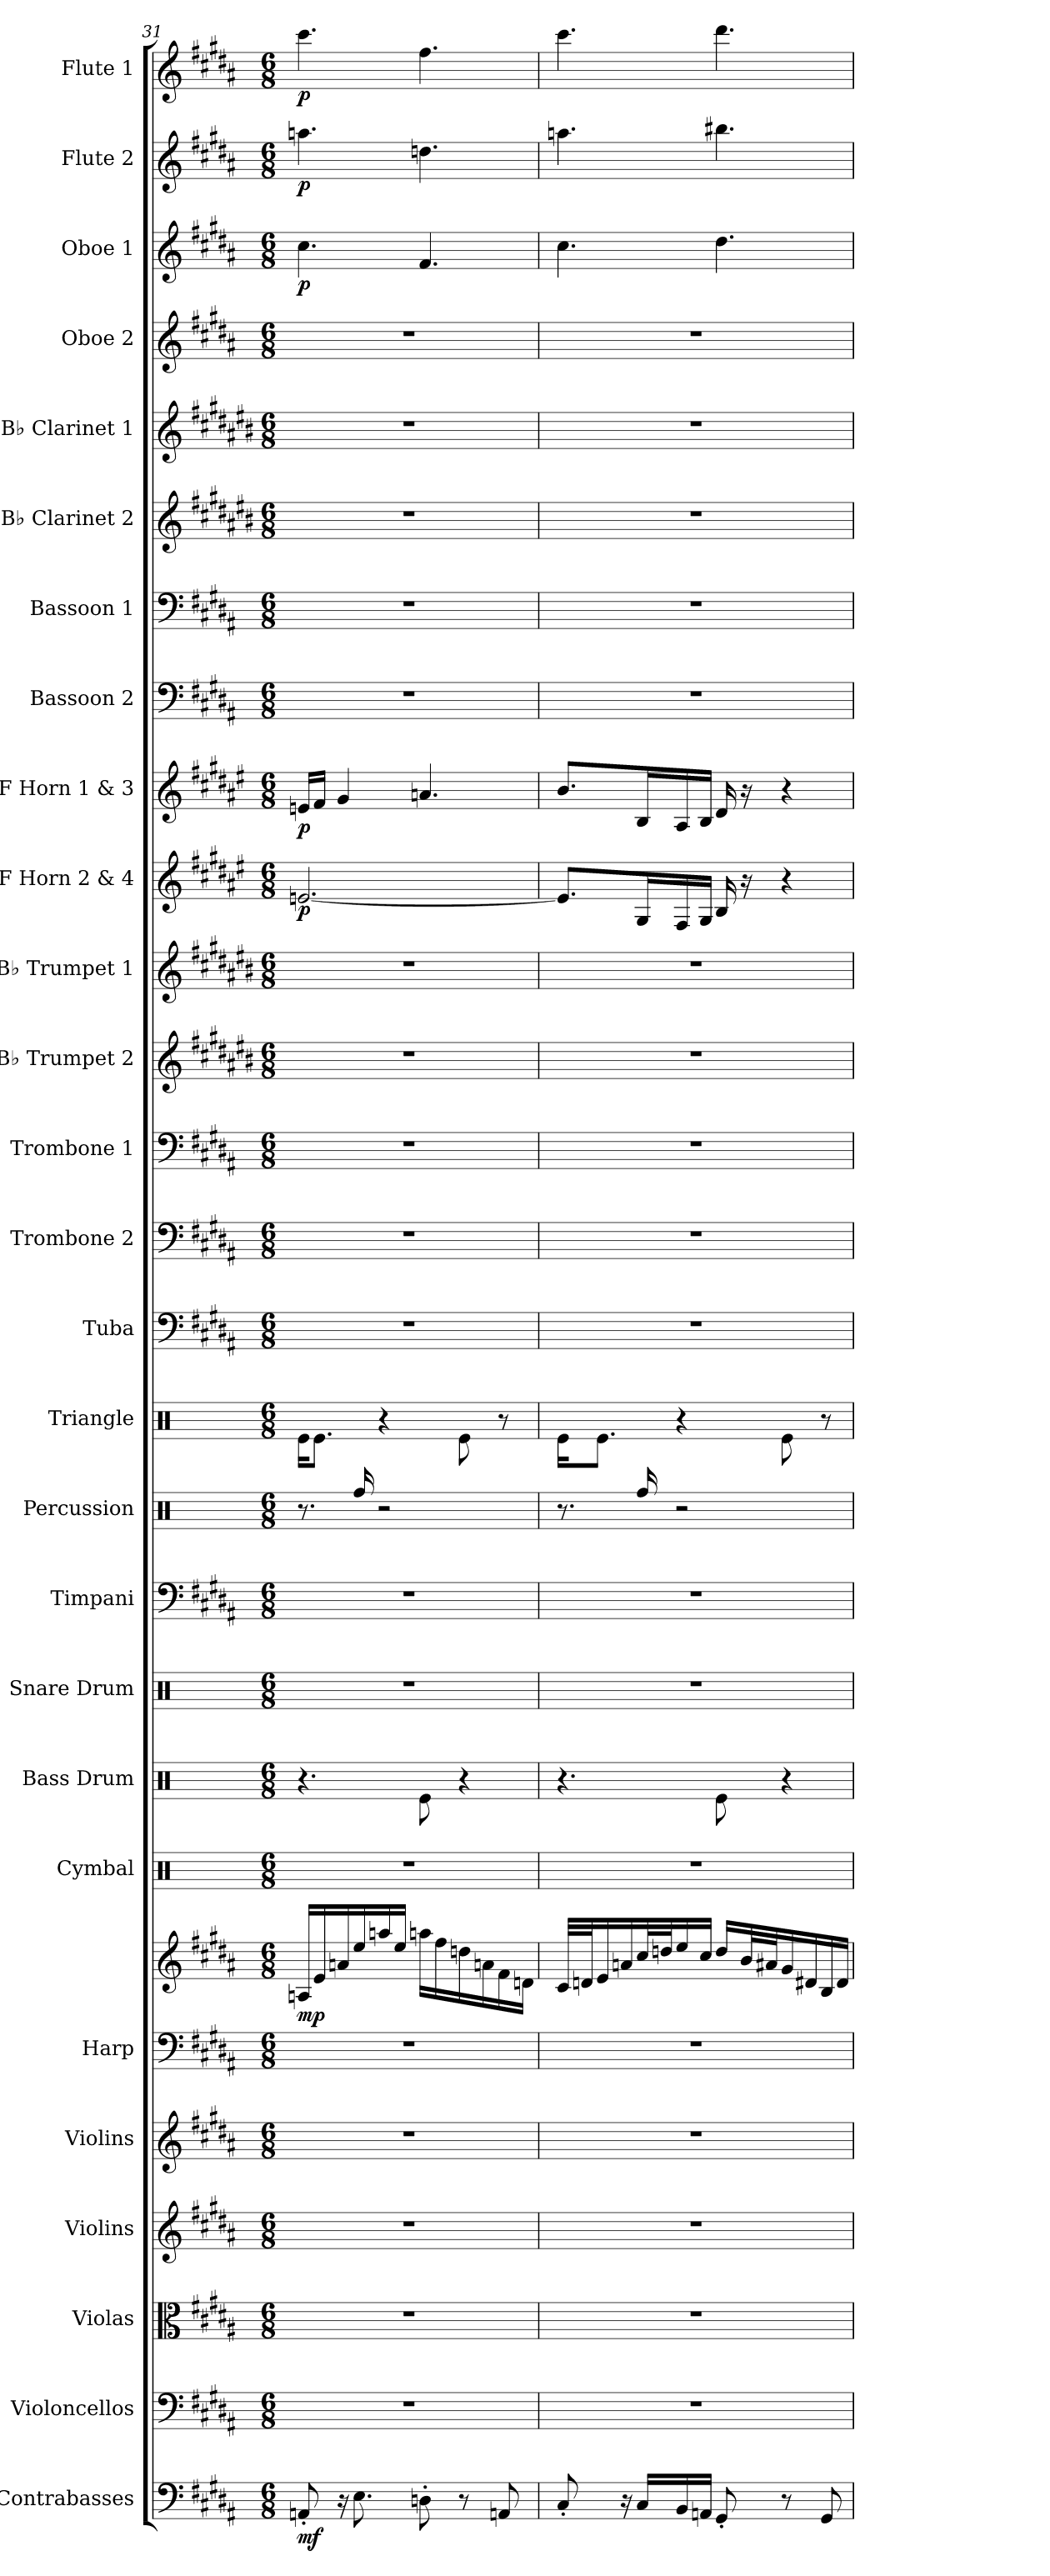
**kern	**dynam	**kern	**kern	**kern	**kern	**kern	**kern	**dynam	**kern	**kern	**kern	**kern	**kern	**kern	**kern	**kern	**kern	**kern	**kern	**kern	**dynam	**kern	**dynam	**kern	**kern	**kern	**kern	**kern	**kern	**dynam	**kern	**dynam	**kern	**dynam
*part27	*part27	*part26	*part25	*part24	*part23	*part22	*part22	*part22	*part21	*part20	*part19	*part18	*part17	*part16	*part15	*part14	*part13	*part12	*part11	*part10	*part10	*part9	*part9	*part8	*part7	*part6	*part5	*part4	*part3	*part3	*part2	*part2	*part1	*part1
*staff28	*staff28	*staff27	*staff26	*staff25	*staff24	*staff23	*staff22	*staff22/23	*staff21	*staff20	*staff19	*staff18	*staff17	*staff16	*staff15	*staff14	*staff13	*staff12	*staff11	*staff10	*staff10	*staff9	*staff9	*staff8	*staff7	*staff6	*staff5	*staff4	*staff3	*staff3	*staff2	*staff2	*staff1	*staff1
*I"Contrabasses	*	*I"Violoncellos	*I"Violas	*I"Violins	*I"Violins	*I"Harp	*	*	*I"Cymbal	*I"Bass Drum	*I"Snare Drum	*I"Timpani	*I"Percussion	*I"Triangle	*I"Tuba	*I"Trombone 2	*I"Trombone 1	*I"B♭ Trumpet 2	*I"B♭ Trumpet 1	*I"F Horn 2 &amp; 4	*	*I"F Horn 1 &amp; 3	*	*I"Bassoon 2	*I"Bassoon 1	*I"B♭ Clarinet 2	*I"B♭ Clarinet 1	*I"Oboe 2	*I"Oboe 1	*	*I"Flute 2	*	*I"Flute 1	*
*I'Cbs.	*	*I'Vcs.	*I'Vlas.	*I'Vlns.	*I'Vlns.	*I'Hrp.	*	*	*I'Cym.	*I'B. Dr.	*I'Sn. Dr.	*I'Timp.	*I'Perc.	*I'Trgl.	*I'Tba.	*I'Tbn. 2	*I'Tbn. 1	*I'B♭ Tpt. 2	*I'B♭ Tpt. 1	*I'F Hn. 2 4	*	*I'F Hn. 1 3	*	*I'Bsn. 2	*I'Bsn. 1	*I'B♭ Cl. 2	*I'B♭ Cl. 1	*I'Ob. 2	*I'Ob. 1	*	*I'Fl. 2	*	*I'Fl. 1	*
*clefF4	*	*clefF4	*clefC3	*clefG2	*clefG2	*clefF4	*clefG2	*	*clefX	*clefX	*clefX	*clefF4	*clefX	*clefX	*clefF4	*clefF4	*clefF4	*clefG2	*clefG2	*clefG2	*	*clefG2	*	*clefF4	*clefF4	*clefG2	*clefG2	*clefG2	*clefG2	*	*clefG2	*	*clefG2	*
*ITrd7c12	*	*	*	*	*	*	*	*	*	*	*	*	*	*	*	*	*	*ITrd1c2	*ITrd1c2	*ITrd4c7	*	*ITrd4c7	*	*	*	*ITrd1c2	*ITrd1c2	*	*	*	*	*	*	*
*k[f#c#g#d#a#]	*	*k[f#c#g#d#a#]	*k[f#c#g#d#a#]	*k[f#c#g#d#a#]	*k[f#c#g#d#a#]	*k[f#c#g#d#a#]	*k[f#c#g#d#a#]	*	*k[]	*k[]	*k[]	*k[f#c#g#d#a#]	*k[]	*k[]	*k[f#c#g#d#a#]	*k[f#c#g#d#a#]	*k[f#c#g#d#a#]	*k[f#c#g#d#a#]	*k[f#c#g#d#a#]	*k[f#c#g#d#a#]	*	*k[f#c#g#d#a#]	*	*k[f#c#g#d#a#]	*k[f#c#g#d#a#]	*k[f#c#g#d#a#]	*k[f#c#g#d#a#]	*k[f#c#g#d#a#]	*k[f#c#g#d#a#]	*	*k[f#c#g#d#a#]	*	*k[f#c#g#d#a#]	*
*M6/8	*	*M6/8	*M6/8	*M6/8	*M6/8	*M6/8	*M6/8	*	*M6/8	*M6/8	*M6/8	*M6/8	*M6/8	*M6/8	*M6/8	*M6/8	*M6/8	*M6/8	*M6/8	*M6/8	*	*M6/8	*	*M6/8	*M6/8	*M6/8	*M6/8	*M6/8	*M6/8	*	*M6/8	*	*M6/8	*
=31	=31	=31	=31	=31	=31	=31	=31	=31	=31	=31	=31	=31	=31	=31	=31	=31	=31	=31	=31	=31	=31	=31	=31	=31	=31	=31	=31	=31	=31	=31	=31	=31	=31	=31
!	!LO:DY:b	!	!	!	!	!	!	!LO:DY:b	!	!	!	!	!	!	!	!	!	!	!	!	!LO:DY:b	!	!LO:DY:b	!	!	!	!	!	!	!LO:DY:b	!	!LO:DY:b	!	!LO:DY:b
8AAAn'/	mf	2.r	2.r	2.r	2.r	2.r	16An/LL	mp	2.r	4.r	2.r	2.r	8.r	16Re\KL	2.r	2.r	2.r	2.r	2.r	[2.An/	p	16An/LL	p	2.r	2.r	2.r	2.r	2.r	4.cc#\	p	4.aan\	p	4.ccc#\	p
.	.	.	.	.	.	.	16e/	.	.	.	.	.	.	8.Re\J	.	.	.	.	.	.	.	16B/JJ	.	.	.	.	.	.	.	.	.	.	.	.
16r	.	.	.	.	.	.	16an/	.	.	.	.	.	.	.	.	.	.	.	.	.	.	4c#/	.	.	.	.	.	.	.	.	.	.	.	.
8.EE\	.	.	.	.	.	.	16ee/	.	.	.	.	.	16Rff/	.	.	.	.	.	.	.	.	.	.	.	.	.	.	.	.	.	.	.	.	.
.	.	.	.	.	.	.	16aan/	.	.	.	.	.	2r	4r	.	.	.	.	.	.	.	.	.	.	.	.	.	.	.	.	.	.	.	.
.	.	.	.	.	.	.	16ee/JJ	.	.	.	.	.	.	.	.	.	.	.	.	.	.	.	.	.	.	.	.	.	.	.	.	.	.	.
8DDn'\	.	.	.	.	.	.	16aan\LL	.	.	8Re\	.	.	.	.	.	.	.	.	.	.	.	4.dn/	.	.	.	.	.	.	4.f#/	.	4.ddn\	.	4.ff#\	.
.	.	.	.	.	.	.	16ff#\	.	.	.	.	.	.	.	.	.	.	.	.	.	.	.	.	.	.	.	.	.	.	.	.	.	.	.
8r	.	.	.	.	.	.	16ddn\	.	.	4r	.	.	.	8Re\	.	.	.	.	.	.	.	.	.	.	.	.	.	.	.	.	.	.	.	.
.	.	.	.	.	.	.	16an\	.	.	.	.	.	.	.	.	.	.	.	.	.	.	.	.	.	.	.	.	.	.	.	.	.	.	.
8AAAn/	.	.	.	.	.	.	16f#\	.	.	.	.	.	.	8r	.	.	.	.	.	.	.	.	.	.	.	.	.	.	.	.	.	.	.	.
.	.	.	.	.	.	.	16dn\JJ	.	.	.	.	.	.	.	.	.	.	.	.	.	.	.	.	.	.	.	.	.	.	.	.	.	.	.
=32	=32	=32	=32	=32	=32	=32	=32	=32	=32	=32	=32	=32	=32	=32	=32	=32	=32	=32	=32	=32	=32	=32	=32	=32	=32	=32	=32	=32	=32	=32	=32	=32	=32	=32
8CC#'/	.	2.r	2.r	2.r	2.r	2.r	32c#/LLL	.	2.r	4.r	2.r	2.r	8.r	16Re\KL	2.r	2.r	2.r	2.r	2.r	8.A/L]	.	8.e/L	.	2.r	2.r	2.r	2.r	2.r	4.cc#\	.	4.aan\	.	4.ccc#\	.
.	.	.	.	.	.	.	32dn/J	.	.	.	.	.	.	.	.	.	.	.	.	.	.	.	.	.	.	.	.	.	.	.	.	.	.	.
.	.	.	.	.	.	.	16e/	.	.	.	.	.	.	8.Re\J	.	.	.	.	.	.	.	.	.	.	.	.	.	.	.	.	.	.	.	.
16r	.	.	.	.	.	.	16an/	.	.	.	.	.	.	.	.	.	.	.	.	.	.	.	.	.	.	.	.	.	.	.	.	.	.	.
16CC#/LL	.	.	.	.	.	.	32cc#/L	.	.	.	.	.	16Rff/	.	.	.	.	.	.	16C#/L	.	16E/L	.	.	.	.	.	.	.	.	.	.	.	.
.	.	.	.	.	.	.	32ddn/J	.	.	.	.	.	.	.	.	.	.	.	.	.	.	.	.	.	.	.	.	.	.	.	.	.	.	.
16BBB/	.	.	.	.	.	.	16ee/	.	.	.	.	.	2r	4r	.	.	.	.	.	16BB/	.	16D#/	.	.	.	.	.	.	.	.	.	.	.	.
16AAAn/JJ	.	.	.	.	.	.	16cc#/JJ	.	.	.	.	.	.	.	.	.	.	.	.	16C#/JJ	.	16E/JJ	.	.	.	.	.	.	.	.	.	.	.	.
8GGG#'/	.	.	.	.	.	.	16dd/LL	.	.	8Re\	.	.	.	.	.	.	.	.	.	16E/	.	16G#/	.	.	.	.	.	.	4.dd#\	.	4.bb#X\	.	4.ddd#\	.
.	.	.	.	.	.	.	32b/L	.	.	.	.	.	.	.	.	.	.	.	.	16r	.	16r	.	.	.	.	.	.	.	.	.	.	.	.
.	.	.	.	.	.	.	32a#X/J	.	.	.	.	.	.	.	.	.	.	.	.	.	.	.	.	.	.	.	.	.	.	.	.	.	.	.
8r	.	.	.	.	.	.	16g#/	.	.	4r	.	.	.	8Re\	.	.	.	.	.	4r	.	4r	.	.	.	.	.	.	.	.	.	.	.	.
.	.	.	.	.	.	.	16d#X/	.	.	.	.	.	.	.	.	.	.	.	.	.	.	.	.	.	.	.	.	.	.	.	.	.	.	.
8GGG#/	.	.	.	.	.	.	16B/	.	.	.	.	.	.	8r	.	.	.	.	.	.	.	.	.	.	.	.	.	.	.	.	.	.	.	.
.	.	.	.	.	.	.	16d#/JJ	.	.	.	.	.	.	.	.	.	.	.	.	.	.	.	.	.	.	.	.	.	.	.	.	.	.	.
=	=	=	=	=	=	=	=	=	=	=	=	=	=	=	=	=	=	=	=	=	=	=	=	=	=	=	=	=	=	=	=	=	=	=
*-	*-	*-	*-	*-	*-	*-	*-	*-	*-	*-	*-	*-	*-	*-	*-	*-	*-	*-	*-	*-	*-	*-	*-	*-	*-	*-	*-	*-	*-	*-	*-	*-	*-	*-
